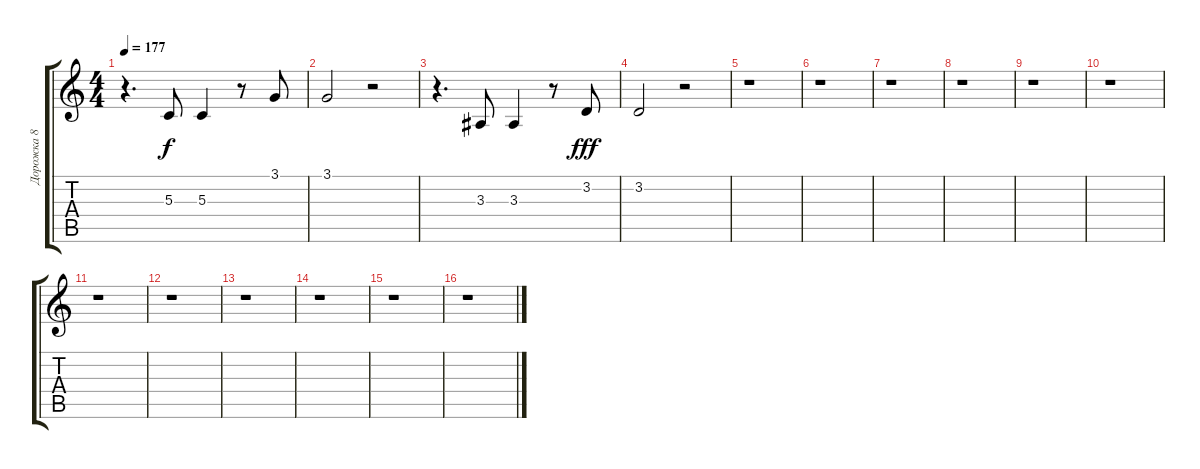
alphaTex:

\track ("Дорожка 8" "Дорожка 8") {instrument harpsichord}
\staff {score tabs}
\tuning (E4 B3 G3 D3 A2 E2) {hide}
\ts (4 4)
\tempo 177
\clef g2
\ks c
r.4{d dy f} 5.3.8 5.3.4 r.8 3.1.8 |
3.1.2 r.2 |
r.4{d} 3.3.8 3.3.4 r.8 3.2.8{dy fff} |
3.2.2 r.2 |
r.1 |
r.1 |
r.1 |
r.1 |
r.1 |
r.1 |
r.1 |
r.1 |
r.1 |
r.1 |
r.1 |
r.1
